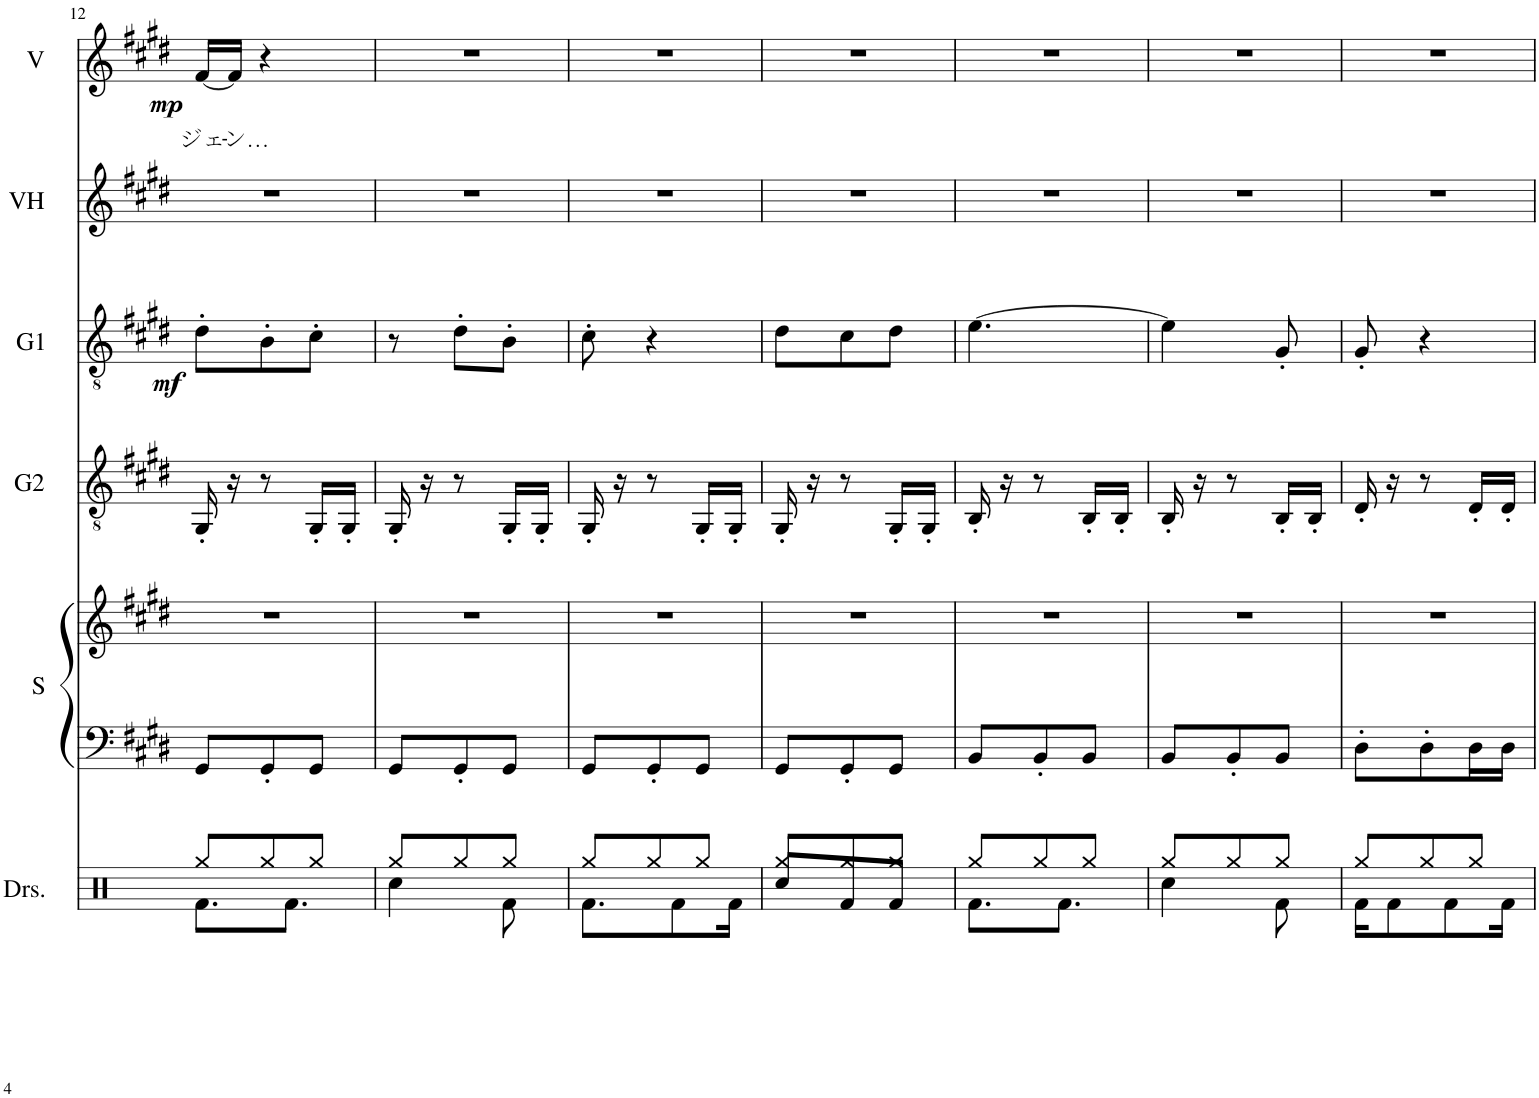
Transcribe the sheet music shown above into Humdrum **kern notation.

**kern	**kern	**kern	**kern	**kern	**dynam	**kern	**kern	**text	**dynam
*part6	*part5	*part5	*part4	*part3	*part3	*part2	*part1	*part1	*part1
*staff7	*staff6	*staff5	*staff4	*staff3	*staff3	*staff2	*staff1	*staff1	*staff1
*I"Drumset	*I"Synth	*	*I"Guitar 2	*I"Guitar 1	*	*I"Voice Harmony	*I"Voice	*	*
*I'Drs.	*I'S	*	*I'G2	*I'G1	*	*I'VH	*I'V	*	*
!!LO:PB:g=z
*clefX	*clefF4	*clefG2	*clefGv2	*clefGv2	*	*clefG2	*clefG2	*	*
*k[f#c#g#d#]	*k[f#c#g#d#]	*k[f#c#g#d#]	*k[f#c#g#d#]	*k[f#c#g#d#]	*	*k[f#c#g#d#]	*k[f#c#g#d#]	*	*
*M3/8	*M3/8	*M3/8	*M3/8	*M3/8	*	*M3/8	*M3/8	*	*
=12	=12	=12	=12	=12	=12	=12	=12	=12	=12
*^	*	*	*	*	*	*	*	*	*
!	!	!	!	!	!	!LO:DY:b	!	!	!LO:LY:b	!LO:DY:b
8Rgg/L	8.Rf\L	8GG#/L	4.r	16GG#'/	8d#'\L	mf	4.r	[16f#/LL	ジェ-	mp
!	!	!	!	!	!	!	!	!	!LO:LY:b	!
.	.	.	.	16r	.	.	.	16f#/JJ]	-ン…	.
8Rgg/	.	8GG#'/	.	8r	8B'\	.	.	4r	.	.
.	8.Rf\J	.	.	.	.	.	.	.	.	.
8Rgg/J	.	8GG#/J	.	16GG#'/LL	8c#'\J	.	.	.	.	.
.	.	.	.	16GG#'/JJ	.	.	.	.	.	.
=13	=13	=13	=13	=13	=13	=13	=13	=13	=13	=13
8Rgg/L	4Rcc\	8GG#/L	4.r	16GG#'/	8r	.	4.r	4.r	.	.
.	.	.	.	16r	.	.	.	.	.	.
8Rgg/	.	8GG#'/	.	8r	8d#'\L	.	.	.	.	.
8Rgg/J	8Rf\	8GG#/J	.	16GG#'/LL	8B'\J	.	.	.	.	.
.	.	.	.	16GG#'/JJ	.	.	.	.	.	.
=14	=14	=14	=14	=14	=14	=14	=14	=14	=14	=14
8Rgg/L	8.Rf\L	8GG#/L	4.r	16GG#'/	8c#'\	.	4.r	4.r	.	.
.	.	.	.	16r	.	.	.	.	.	.
8Rgg/	.	8GG#'/	.	8r	4r	.	.	.	.	.
.	8Rf\	.	.	.	.	.	.	.	.	.
8Rgg/J	.	8GG#/J	.	16GG#'/LL	.	.	.	.	.	.
.	16Rf\Jk	.	.	16GG#'/JJ	.	.	.	.	.	.
=15	=15	=15	=15	=15	=15	=15	=15	=15	=15	=15
8Rgg/L	8Rcc/L	8GG#/L	4.r	16GG#'/	8d#\L	.	4.r	4.r	.	.
.	.	.	.	16r	.	.	.	.	.	.
8Rgg/	8Rf/	8GG#'/	.	8r	8c#\	.	.	.	.	.
8Rgg/J	8Rf/J	8GG#/J	.	16GG#'/LL	8d#\J	.	.	.	.	.
.	.	.	.	16GG#'/JJ	.	.	.	.	.	.
=16	=16	=16	=16	=16	=16	=16	=16	=16	=16	=16
8Rgg/L	8.Rf\L	8BB/L	4.r	16BB'/	[4.e\	.	4.r	4.r	.	.
.	.	.	.	16r	.	.	.	.	.	.
8Rgg/	.	8BB'/	.	8r	.	.	.	.	.	.
.	8.Rf\J	.	.	.	.	.	.	.	.	.
8Rgg/J	.	8BB/J	.	16BB'/LL	.	.	.	.	.	.
.	.	.	.	16BB'/JJ	.	.	.	.	.	.
=17	=17	=17	=17	=17	=17	=17	=17	=17	=17	=17
8Rgg/L	4Rcc\	8BB/L	4.r	16BB'/	4e\]	.	4.r	4.r	.	.
.	.	.	.	16r	.	.	.	.	.	.
8Rgg/	.	8BB'/	.	8r	.	.	.	.	.	.
8Rgg/J	8Rf\	8BB/J	.	16BB'/LL	8G#'/	.	.	.	.	.
.	.	.	.	16BB'/JJ	.	.	.	.	.	.
=18	=18	=18	=18	=18	=18	=18	=18	=18	=18	=18
8Rgg/L	16Rf\KL	8D#'\L	4.r	16D#'/	8G#'/	.	4.r	4.r	.	.
.	8Rf\	.	.	16r	.	.	.	.	.	.
8Rgg/	.	8D#'\	.	8r	4r	.	.	.	.	.
.	8Rf\	.	.	.	.	.	.	.	.	.
8Rgg/J	.	16D#\L	.	16D#'/LL	.	.	.	.	.	.
.	16Rf\Jk	16D#\JJ	.	16D#'/JJ	.	.	.	.	.	.
*v	*v	*	*	*	*	*	*	*	*	*
=	=	=	=	=	=	=	=	=	=
*-	*-	*-	*-	*-	*-	*-	*-	*-	*-
